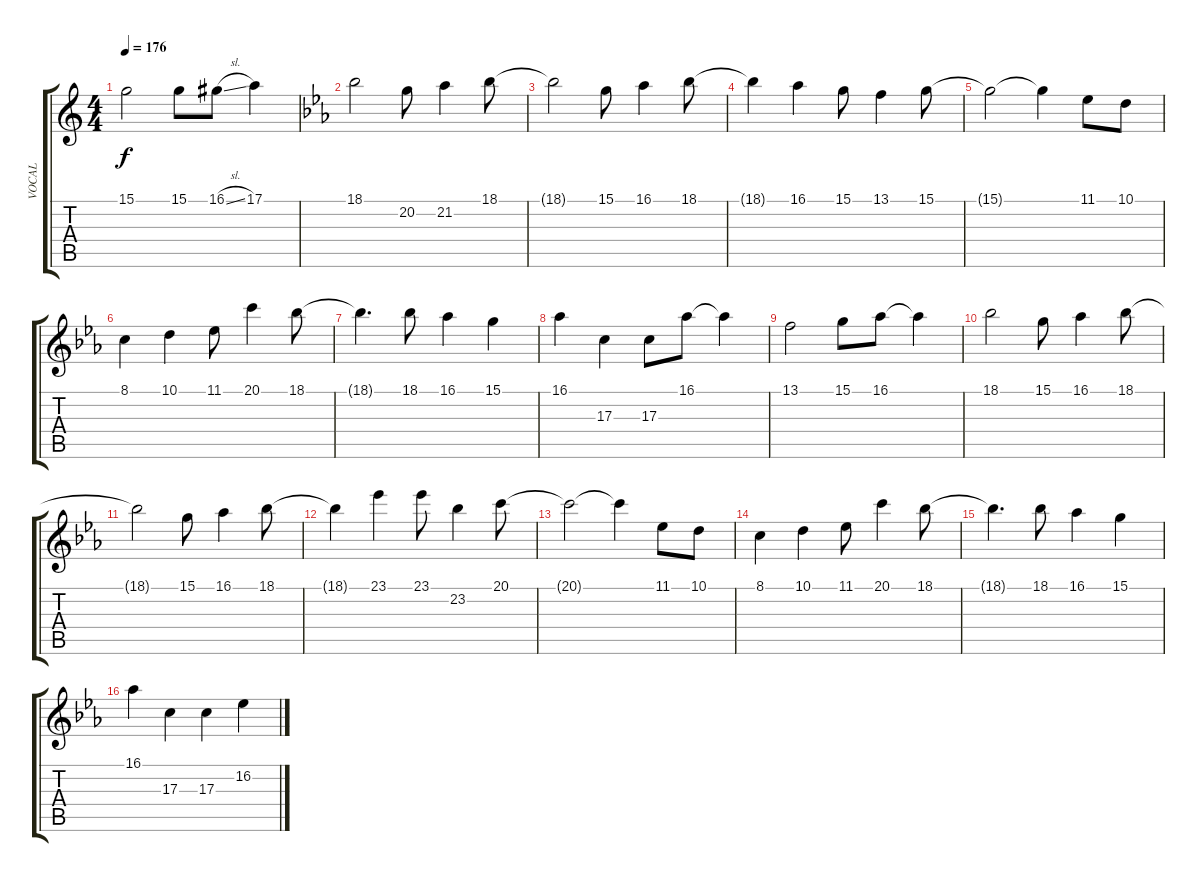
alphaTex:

\track ("VOCAL" "VOCAL") {instrument synthbrass1}
\staff {score tabs}
\tuning (E4 B3 G3 D3 A2 E2) {hide}
\ts (4 4)
\tempo 176
\clef g2
\ks c
15.1{t}.2{dy f} 15.1.8 16.1{sl}.8 17.1.4 |
\ks eb
18.1.2 20.2.8 21.2.4 18.1.8 |
18.1{t}.2 15.1.8 16.1.4 18.1.8 |
18.1{t}.4 16.1.4 15.1.8 13.1.4 15.1.8 |
15.1{t}.2 15.1{t}.4 11.1.8 10.1.8 |
8.1.4 10.1.4 11.1.8 20.1.4 18.1.8 |
18.1{t}.4{d} 18.1.8 16.1.4 15.1.4 |
16.1.4 17.3.4 17.3.8 16.1.8 16.1{t}.4 |
13.1.2 15.1.8 16.1.8 16.1{t}.4 |
18.1.2 15.1.8 16.1.4 18.1.8 |
18.1{t}.2 15.1.8 16.1.4 18.1.8 |
18.1{t}.4 23.1.4 23.1.8 23.2.4 20.1.8 |
20.1{t}.2 20.1{t}.4 11.1.8 10.1.8 |
8.1.4 10.1.4 11.1.8 20.1.4 18.1.8 |
18.1{t}.4{d} 18.1.8 16.1.4 15.1.4 |
16.1.4 17.3.4 17.3.4 16.2.4
